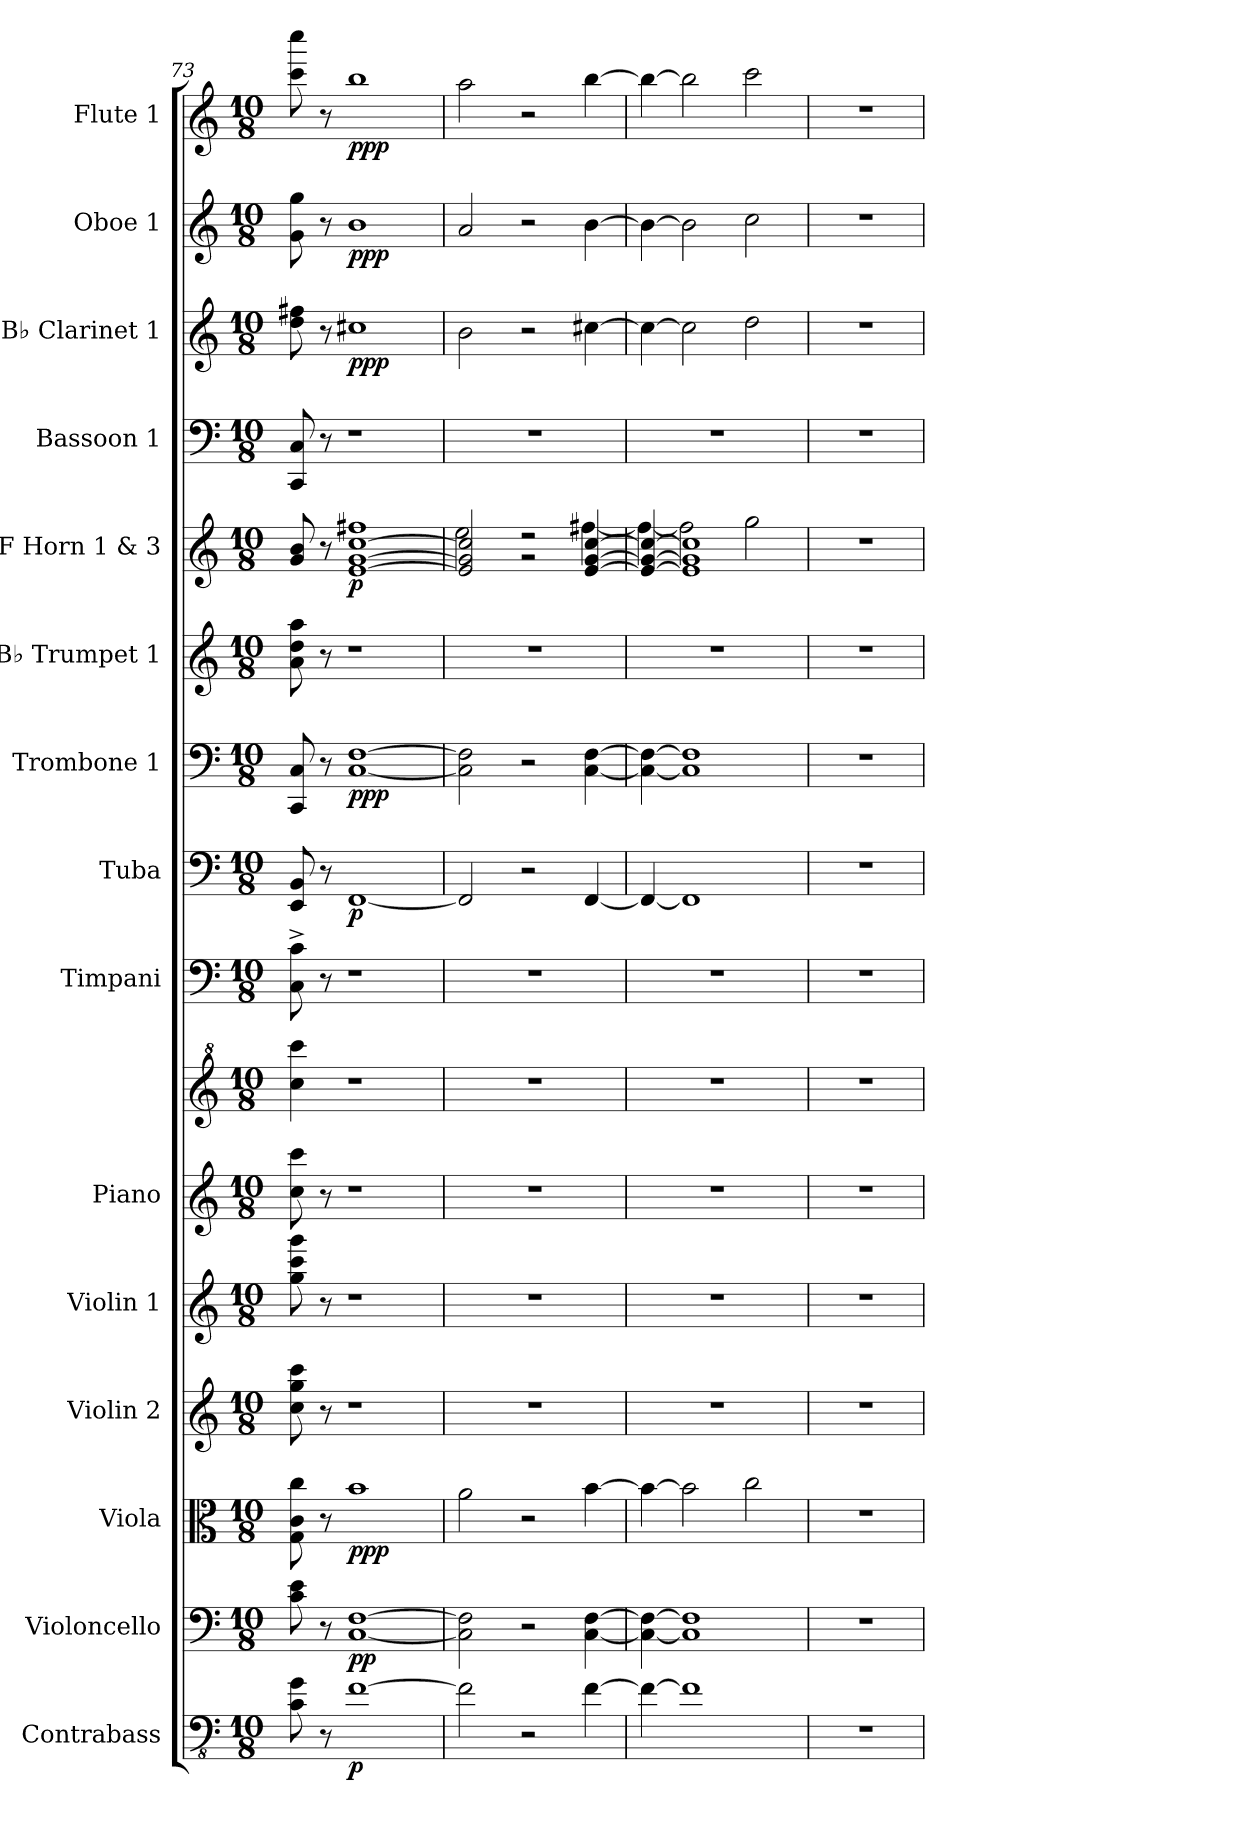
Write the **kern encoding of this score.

**kern	**dynam	**kern	**dynam	**kern	**dynam	**kern	**kern	**kern	**kern	**kern	**kern	**dynam	**kern	**dynam	**kern	**kern	**dynam	**kern	**kern	**dynam	**kern	**dynam	**kern	**dynam
*part15	*part15	*part14	*part14	*part13	*part13	*part12	*part11	*part10	*part10	*part9	*part8	*part8	*part7	*part7	*part6	*part5	*part5	*part4	*part3	*part3	*part2	*part2	*part1	*part1
*staff16	*staff16	*staff15	*staff15	*staff14	*staff14	*staff13	*staff12	*staff11	*staff10	*staff9	*staff8	*staff8	*staff7	*staff7	*staff6	*staff5	*staff5	*staff4	*staff3	*staff3	*staff2	*staff2	*staff1	*staff1
*I"Contrabass	*	*I"Violoncello	*	*I"Viola	*	*I"Violin 2	*I"Violin 1	*I"Piano	*	*I"Timpani	*I"Tuba	*	*I"Trombone 1	*	*I"B♭ Trumpet 1	*I"F Horn 1 &amp; 3	*	*I"Bassoon 1	*I"B♭ Clarinet 1	*	*I"Oboe 1	*	*I"Flute 1	*
*I'Cb.	*	*I'Vc.	*	*I'Vla.	*	*I'Vln. 2	*I'Vln. 1	*I'Pno.	*	*I'Timp.	*I'Tba.	*	*I'Tbn. 1	*	*I'B♭ Tpt. 1	*I'F Hn. 1 3	*	*I'Bsn. 1	*I'B♭ Cl. 1	*	*I'Ob. 1	*	*I'Fl. 1	*
*clefFv4	*	*clefF4	*	*clefC3	*	*clefG2	*clefG2	*clefG2	*clefG^2	*clefF4	*clefF4	*	*clefF4	*	*clefG2	*clefG2	*	*clefF4	*clefG2	*	*clefG2	*	*clefG2	*
*ITrd7c12	*	*	*	*	*	*	*	*	*	*	*	*	*	*	*ITrd1c2	*ITrd4c7	*	*	*ITrd1c2	*	*	*	*	*
*k[]	*	*k[]	*	*k[]	*	*k[]	*k[]	*k[]	*k[]	*k[]	*k[]	*	*k[]	*	*k[b-e-]	*k[b-]	*	*k[]	*k[b-e-]	*	*k[]	*	*k[]	*
*M10/8	*	*M10/8	*	*M10/8	*	*M10/8	*M10/8	*M10/8	*M10/8	*M10/8	*M10/8	*	*M10/8	*	*M10/8	*M10/8	*	*M10/8	*M10/8	*	*M10/8	*	*M10/8	*
=73	=73	=73	=73	=73	=73	=73	=73	=73	=73	=73	=73	=73	=73	=73	=73	=73	=73	=73	=73	=73	=73	=73	=73	=73
*	*	*	*	*	*	*	*	*	*	*	*	*	*	*	*	*^	*	*	*	*	*	*	*	*
8CC\ 8GG\	.	8c\ 8e\	.	8G\ 8c\ 8cc\	.	8cc\ 8gg\ 8ccc\	8gg\ 8ccc\ 8ggg\	8cc\ 8ccc\	4ccc\ 4cccc\	8C\^ 8c\^	8EE/ 8BB/	.	8CC/ 8C/	.	8g\ 8cc\ 8gg\	8c/ 8e/	4ryy	.	8CC/ 8C/	8cc\ 8een\	.	8g\ 8gg\	.	8ccc\ 8cccc\	.
8r	.	8r	.	8r	.	8r	8r	8r	.	8r	8r	.	8r	.	8r	8r	.	.	8r	8r	.	8r	.	8r	.
!	!LO:DY:b	!	!LO:DY:b	!	!LO:DY:b	!	!	!	!	!	!	!LO:DY:b	!	!LO:DY:b	!	!	!	!LO:DY:b	!	!	!LO:DY:b	!	!LO:DY:b	!	!LO:DY:b
[1FF	p	[1C [1F	pp	1b	ppp	1r	1r	1r	1r	1r	[1FF	p	[1C [1F	ppp	1r	[1A [1c [1f	1bn	p	1r	1bn	ppp	1b	ppp	1bb	ppp
=74	=74	=74	=74	=74	=74	=74	=74	=74	=74	=74	=74	=74	=74	=74	=74	=74	=74	=74	=74	=74	=74	=74	=74	=74	=74
2FF\]	.	2C\] 2F\]	.	2a\	.	4%5r	4%5r	4%5r	4%5r	4%5r	2FF/]	.	2C\] 2F\]	.	4%5r	2A/] 2c/] 2f/]	2a\	.	4%5r	2a\	.	2a/	.	2aa\	.
2r	.	2r	.	2r	.	.	.	.	.	.	2r	.	2r	.	.	2r	2r	.	.	2r	.	2r	.	2r	.
[4FF\	.	[4C\ [4F\	.	[4b\	.	.	.	.	.	.	[4FF/	.	[4C\ [4F\	.	.	[4A/ [4c/ [4f/	[4bn\	.	.	[4bn\	.	[4b\	.	[4bb\	.
=75	=75	=75	=75	=75	=75	=75	=75	=75	=75	=75	=75	=75	=75	=75	=75	=75	=75	=75	=75	=75	=75	=75	=75	=75	=75
4FF\_	.	4C\_ 4F\_	.	4b\_	.	4%5r	4%5r	4%5r	4%5r	4%5r	4FF/_	.	4C\_ 4F\_	.	4%5r	4A/_ 4c/_ 4f/_	4b\_	.	4%5r	4b\_	.	4b\_	.	4bb\_	.
1FF]	.	1C] 1F]	.	2b\]	.	.	.	.	.	.	1FF]	.	1C] 1F]	.	.	1A] 1c] 1f]	2b\]	.	.	2b\]	.	2b\]	.	2bb\]	.
.	.	.	.	2cc\	.	.	.	.	.	.	.	.	.	.	.	.	2cc\	.	.	2cc\	.	2cc\	.	2ccc\	.
*	*	*	*	*	*	*	*	*	*	*	*	*	*	*	*	*v	*v	*	*	*	*	*	*	*	*
=76	=76	=76	=76	=76	=76	=76	=76	=76	=76	=76	=76	=76	=76	=76	=76	=76	=76	=76	=76	=76	=76	=76	=76	=76
4%5r	.	4%5r	.	4%5r	.	4%5r	4%5r	4%5r	4%5r	4%5r	4%5r	.	4%5r	.	4%5r	4%5r	.	4%5r	4%5r	.	4%5r	.	4%5r	.
=	=	=	=	=	=	=	=	=	=	=	=	=	=	=	=	=	=	=	=	=	=	=	=	=
*-	*-	*-	*-	*-	*-	*-	*-	*-	*-	*-	*-	*-	*-	*-	*-	*-	*-	*-	*-	*-	*-	*-	*-	*-
